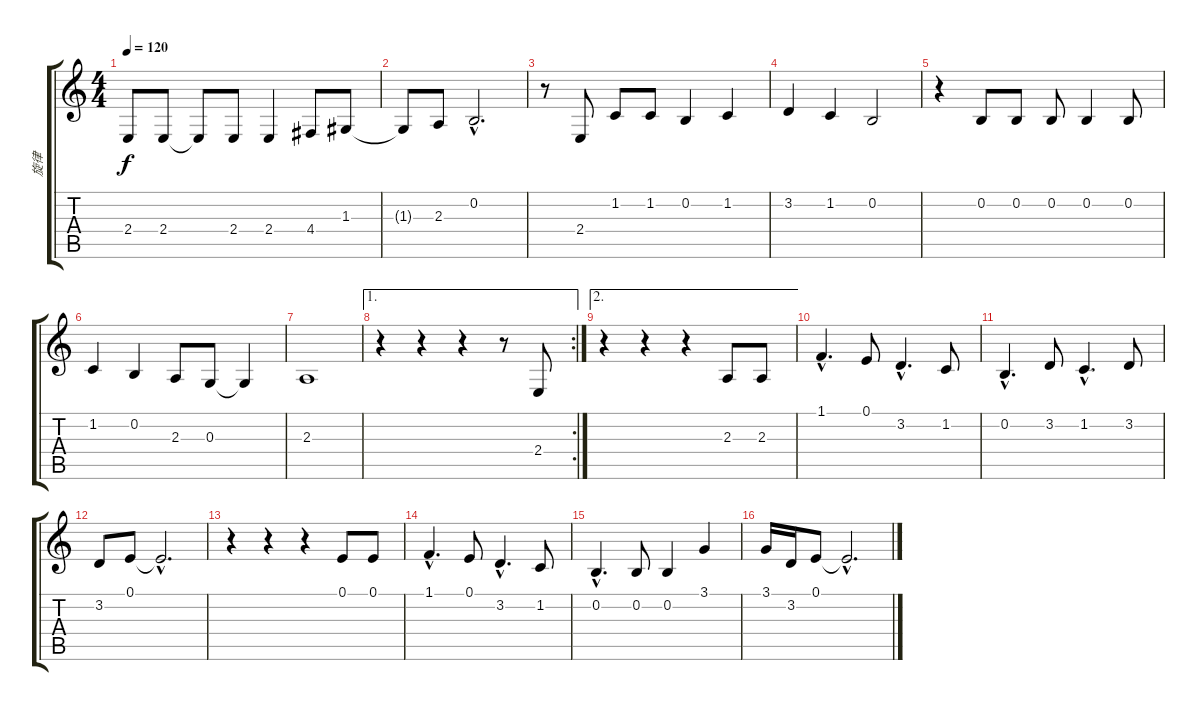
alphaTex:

\track ("旋律" "旋律") {instrument voiceoohs}
\staff {score tabs}
\tuning (E4 B3 G3 D3 A2 E2) {hide}
\ts (4 4)
\tempo 120
\clef g2
\ks c
2.4.8{dy f} 2.4.8 2.4{t}.8 2.4.8 2.4.4 4.4.8 1.3.8 |
1.3{t}.8 2.3.8 0.2{hac}.2{d} |
r.8 2.4.8 1.2.8 1.2.8 0.2.4 1.2.4 |
3.2.4 1.2.4 0.2.2 |
r.4 0.2.8 0.2.8 0.2.8 0.2.4 0.2.8 |
1.2.4 0.2.4 2.3.8 0.3.8 0.3{t}.4 |
2.3.1 |
\ae 1
\rc 2
r.4 r.4 r.4 r.8 2.4.8 |
\ae 2
r.4 r.4 r.4 2.3.8 2.3.8 |
1.1{hac}.4{d} 0.1.8 3.2{hac}.4{d} 1.2.8 |
0.2{hac}.4{d} 3.2.8 1.2{hac}.4{d} 3.2.8 |
3.2.8 0.1.8 0.1{hac t}.2{d} |
r.4 r.4 r.4 0.1.8 0.1.8 |
1.1{hac}.4{d} 0.1.8 3.2{hac}.4{d} 1.2.8 |
0.2{hac}.4{d} 0.2.8 0.2.4 3.1.4 |
3.1.16 3.2.16 0.1.8 0.1{hac t}.2{d}
